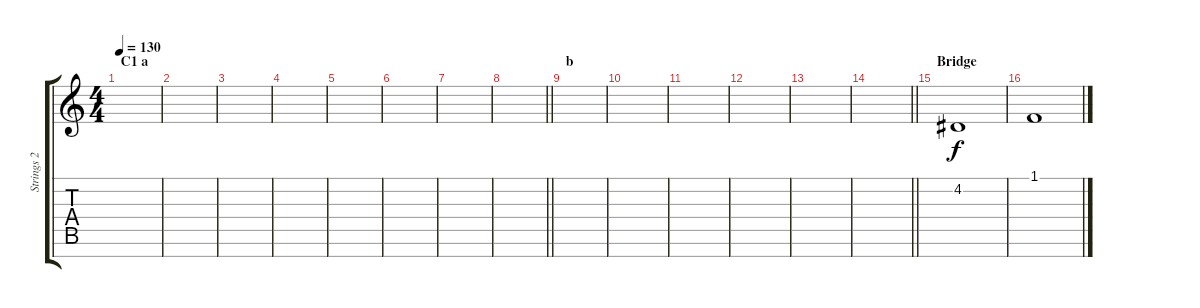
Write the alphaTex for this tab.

\track ("Strings 2" "Strings 2") {instrument pad4choir}
\staff {score tabs}
\tuning (E4 B3 G3 D3 A2 E2 B1) {hide}
\ts (4 4)
\section ("" "C1 a")
\tempo 130
\clef g2
\ks c
|
|
|
|
|
|
|
\barLineRight lightlight
|
\section ("" "b")
|
|
|
|
|
\barLineRight lightlight
|
\section ("" "Bridge")
4.2.1 |
1.1.1{dy f volume 9}
